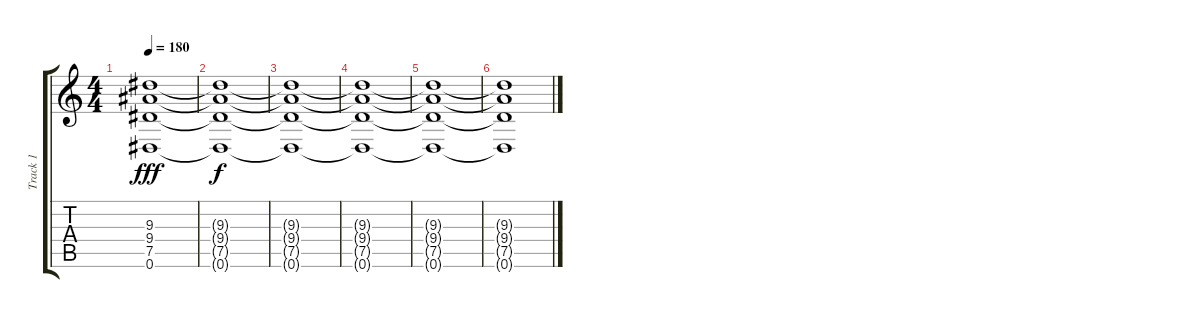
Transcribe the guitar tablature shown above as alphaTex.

\track ("Track 1" "Track 1") {instrument overdrivenguitar}
\staff {score tabs}
\tuning (Eb4 Bb3 Gb3 Db3 Ab2 Eb2) {hide}
\ts (4 4)
\tempo 180
\clef g2
\ks c
(9.3 9.4 7.5 0.6).1{dy fff} |
(9.3{t} 9.4{t} 7.5{t} 0.6{t}).1{dy f} |
(9.3{t} 9.4{t} 7.5{t} 0.6{t}).1 |
(9.3{t} 9.4{t} 7.5{t} 0.6{t}).1 |
(9.3{t} 9.4{t} 7.5{t} 0.6{t}).1 |
(9.3{t} 9.4{t} 7.5{t} 0.6{t}).1
